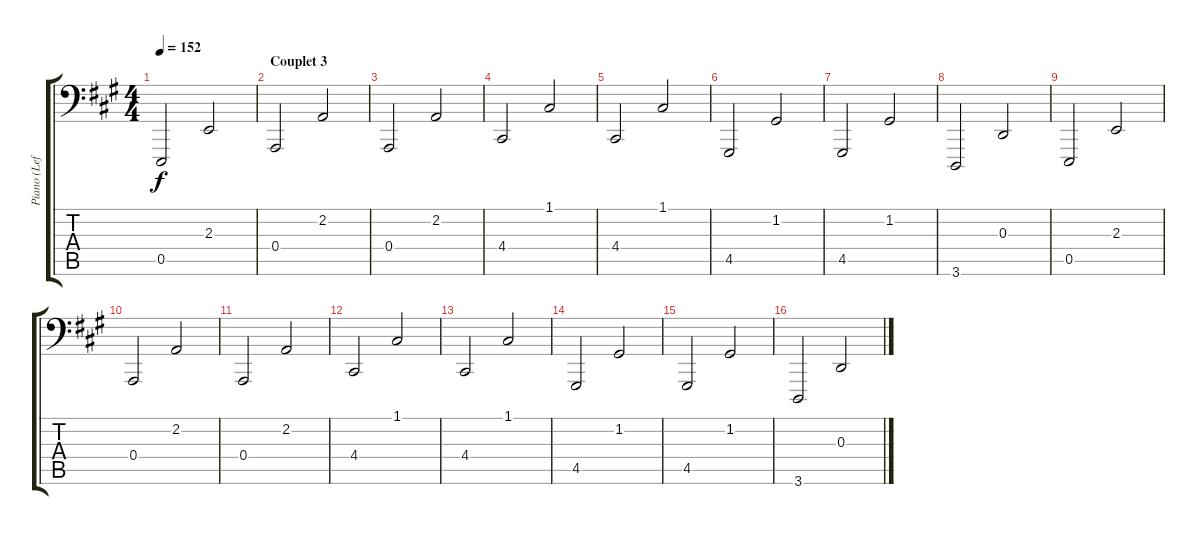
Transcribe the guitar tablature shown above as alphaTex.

\track ("Piano (Left Hand)" "Piano (Lef") {instrument acousticgrandpiano}
\staff {score tabs}
\tuning (C3 G2 D2 A1 E1 B0) {hide}
\ts (4 4)
\tempo 152
\clef f4
\ks a
0.5.2{dy f} 2.3.2 |
\section ("" "Couplet 3")
0.4.2 2.2.2 |
0.4.2 2.2.2 |
4.4.2 1.1.2 |
4.4.2 1.1.2 |
4.5.2 1.2.2 |
4.5.2 1.2.2 |
3.6.2 0.3.2 |
0.5.2 2.3.2 |
0.4.2 2.2.2 |
0.4.2 2.2.2 |
4.4.2 1.1.2 |
4.4.2 1.1.2 |
4.5.2 1.2.2 |
4.5.2 1.2.2 |
3.6.2 0.3.2
